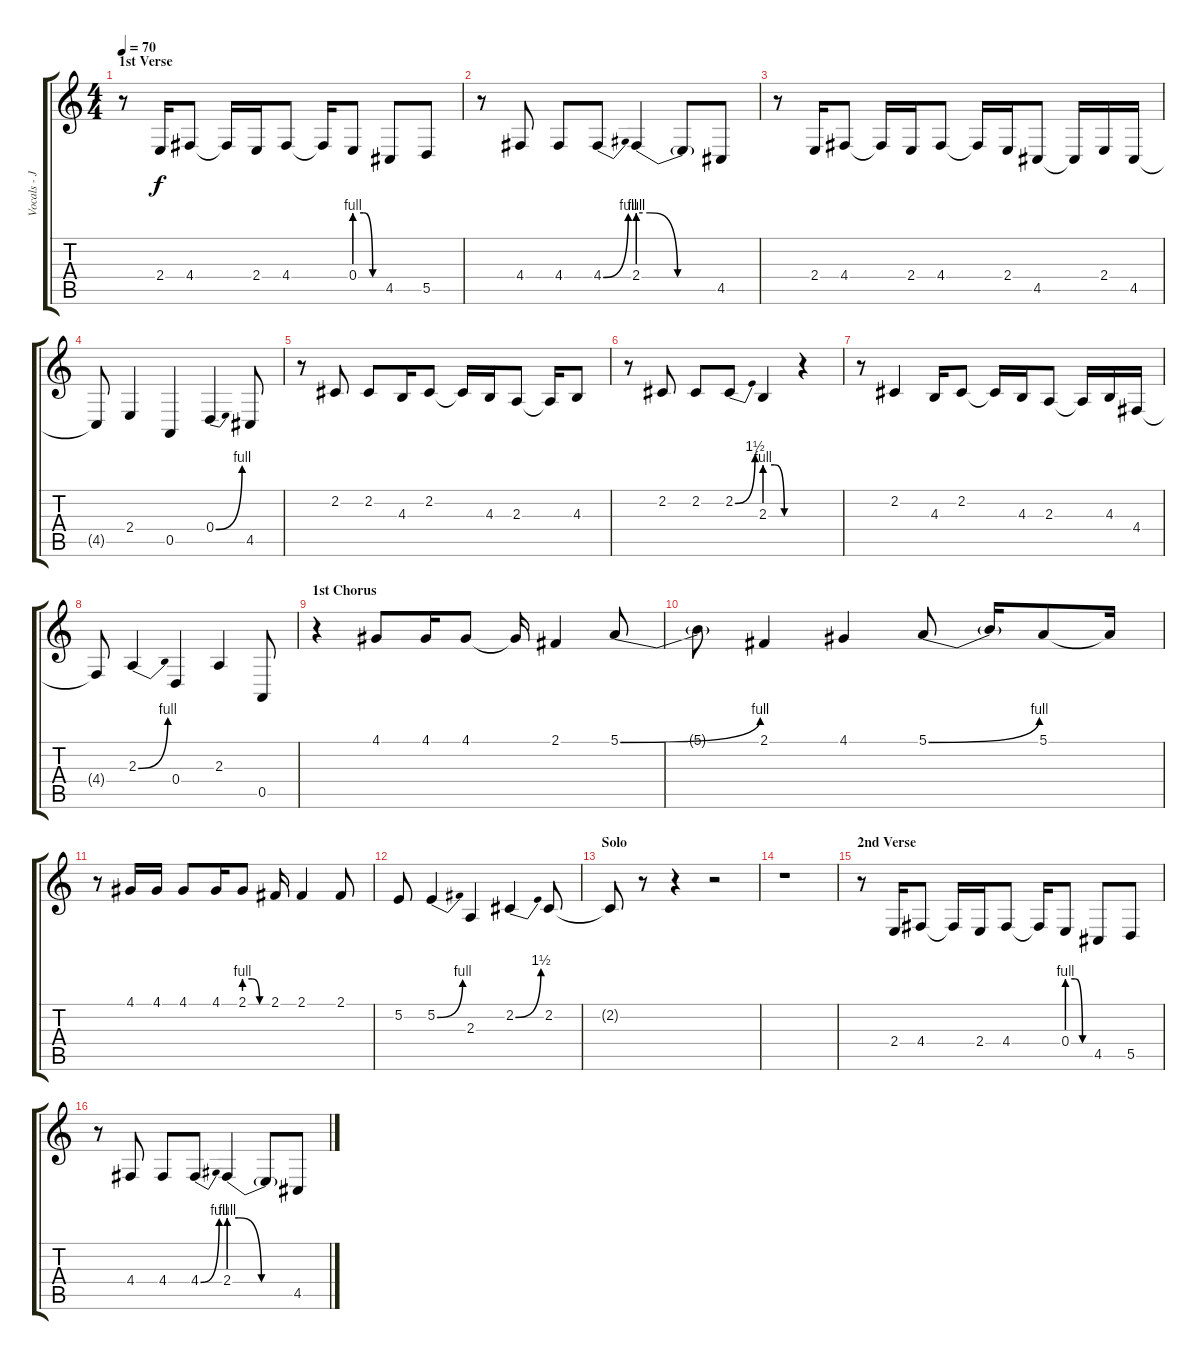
\track ("Vocals - John Frusciante" "Vocals - J") {instrument oboe}
\staff {score tabs}
\tuning (E4 B3 G3 D3 A2 E2) {hide}
\ts (4 4)
\section ("" "1st Verse")
\tempo 70
\clef g2
\ks c
r.8{dy f instrument oboe} 2.4.16 4.4.8 4.4{t}.16 2.4.16 4.4.8 4.4{t}.16 0.4{be (custom 0 4 20 4 40 0 60 0)}.8 4.5.8 5.5.8 |
r.8 4.4.8 4.4.8 4.4{be (bend 0 0 60 4)}.8 2.4{be (custom 0 4 9 4 30 0 60 0)}.4 2.4{t}.8 4.5.8 |
r.8 2.4.16 4.4.8 4.4{t}.16 2.4.16 4.4.8 4.4{t}.16 2.4.16 4.5.8 4.5{t}.16 2.4.16 4.5.16 |
4.5{t}.8 2.4.4 0.5.4 0.4{be (bend 0 0 60 4)}.4 4.5.8 |
r.8 2.2.8 2.2.8 4.3.16 2.2.8 2.2{t}.16 4.3.16 2.3.8 2.3{t}.16 4.3.8 |
r.8 2.2.8 2.2.8 2.2{be (bend 0 0 60 6)}.8 2.3{be (custom 0 4 20 4 40 0 60 0)}.4 r.4 |
r.8 2.2.4 4.3.16 2.2.8 2.2{t}.16 4.3.16 2.3.8 2.3{t}.16 4.3.16 4.4.16 |
4.4{t}.8 2.3{be (bend 0 0 60 4)}.4 0.4.4 2.3.4 0.5.8 |
\section ("" "1st Chorus")
r.4 4.1.8 4.1.16 4.1.8 4.1{t}.16 2.1.4 5.1{be (bend 0 0 60 4)}.8 |
5.1{t}.8 2.1.4 4.1.4 5.1{be (bend 0 0 60 4)}.8 5.1{t}.16 5.1.8 5.1{t}.16 |
r.8 4.1.16 4.1.16 4.1.8 4.1.16 2.1{be (custom 0 4 20 4 40 0 60 0)}.8 2.1.16 2.1.4 2.1.8 |
5.2.8 5.2{be (bend 0 0 60 4)}.4 2.3.4 2.2{be (bend 0 0 60 6)}.4 2.2.8 |
\section ("" "Solo")
2.2{t}.8 r.8 r.4 r.2 |
r.1 |
\section ("" "2nd Verse")
r.8 2.4.16 4.4.8 4.4{t}.16 2.4.16 4.4.8 4.4{t}.16 0.4{be (custom 0 4 20 4 40 0 60 0)}.8 4.5.8 5.5.8 |
r.8 4.4.8 4.4.8 4.4{be (bend 0 0 60 4)}.8 2.4{be (custom 0 4 9 4 30 0 60 0)}.4 2.4{t}.8 4.5.8
